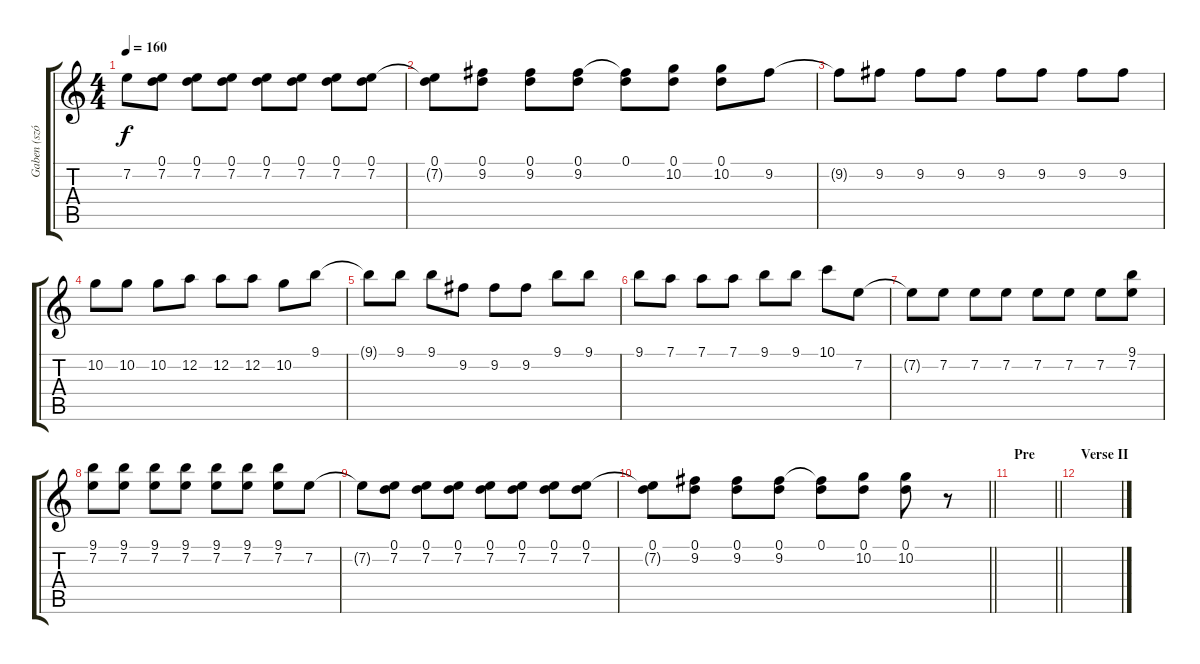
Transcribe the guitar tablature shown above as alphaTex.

\track ("Gaben (szólóg.)" "Gaben (szó") {instrument overdrivenguitar}
\staff {score tabs}
\tuning (D4 A3 F3 C3 G2 C2) {hide}
\ts (4 4)
\tempo 160
\clef g2
\ks c
7.2{t}.8{dy f} (0.1 7.2).8 (0.1 7.2).8 (0.1 7.2).8 (0.1 7.2).8 (0.1 7.2).8 (0.1 7.2).8 (0.1 7.2).8 |
(0.1 7.2{t}).8 (0.1 9.2).8 (0.1 9.2).8 (0.1 9.2).8 (0.1 9.2{t}).8 (0.1 10.2).8 (0.1 10.2).8 9.2.8 |
9.2{t}.8 9.2.8 9.2.8 9.2.8 9.2.8 9.2.8 9.2.8 9.2.8 |
10.2.8 10.2.8 10.2.8 12.2.8 12.2.8 12.2.8 10.2.8 9.1.8 |
9.1{t}.8 9.1.8 9.1.8 9.2.8 9.2.8 9.2.8 9.1.8 9.1.8 |
9.1.8 7.1.8 7.1.8 7.1.8 9.1.8 9.1.8 10.1.8 7.2.8 |
7.2{t}.8 7.2.8 7.2.8 7.2.8 7.2.8 7.2.8 7.2.8 (9.1 7.2).8 |
(9.1 7.2).8 (9.1 7.2).8 (9.1 7.2).8 (9.1 7.2).8 (9.1 7.2).8 (9.1 7.2).8 (9.1 7.2).8 7.2.8 |
7.2{t}.8 (0.1 7.2).8 (0.1 7.2).8 (0.1 7.2).8 (0.1 7.2).8 (0.1 7.2).8 (0.1 7.2).8 (0.1 7.2).8 |
\barLineRight lightlight
(0.1 7.2{t}).8 (0.1 9.2).8 (0.1 9.2).8 (0.1 9.2).8 (0.1 9.2{t}).8 (0.1 10.2).8 (0.1 10.2).8 r.8 |
\section ("" "Pre")
\barLineRight lightlight
|
\section ("" "Verse II")
